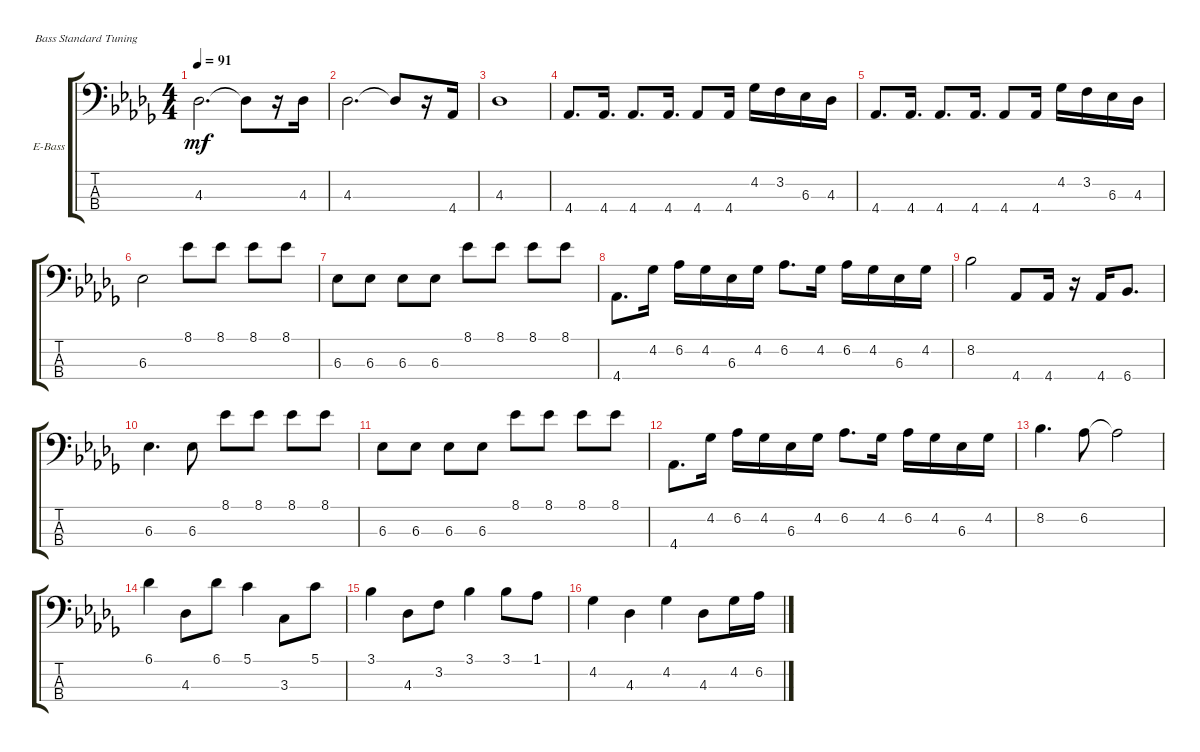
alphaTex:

\defaultSystemsLayout 4
\bracketExtendMode groupsimilarinstruments
\firstSystemTrackNameOrientation horizontal
\otherSystemsTrackNameOrientation horizontal
\track ("Electric Bass" "E-Bass") {instrument electricbassfinger}
\staff {score tabs}
\tuning (G2 D2 A1 E1)
\ts (4 4)
\tempo 91
\clef f4
\ks db
4.3.2{d dy mf} 4.3{t}.8 r.16 4.3.16 |
4.3.2{d} 4.3{t}.8 r.16 4.4.16 |
4.3.1 |
4.4.8{d} 4.4.16{d} 4.4.8{d} 4.4.16{d} 4.4.8 4.4.16 4.2.16 3.2.16 6.3.16 4.3.16 |
4.4.8{d} 4.4.16{d} 4.4.8{d} 4.4.16{d} 4.4.8 4.4.16 4.2.16 3.2.16 6.3.16 4.3.16 |
6.3.2 8.1.8 8.1.8 8.1.8 8.1.8 |
6.3.8 6.3.8 6.3.8 6.3.8 8.1.8 8.1.8 8.1.8 8.1.8 |
4.4.8{d} 4.2.16 6.2.16 4.2.16 6.3.16 4.2.16 6.2.8{d} 4.2.16 6.2.16 4.2.16 6.3.16 4.2.16 |
8.2.2 4.4.8 4.4.16 r.16 4.4.16 6.4.8{d} |
6.3.4{d} 6.3.8 8.1.8 8.1.8 8.1.8 8.1.8 |
6.3.8 6.3.8 6.3.8 6.3.8 8.1.8 8.1.8 8.1.8 8.1.8 |
4.4.8{d} 4.2.16 6.2.16 4.2.16 6.3.16 4.2.16 6.2.8{d} 4.2.16 6.2.16 4.2.16 6.3.16 4.2.16 |
8.2.4{d} 6.2.8 6.2{t}.2 |
6.1.4 4.3.8 6.1.8 5.1.4 3.3.8 5.1.8 |
3.1.4 4.3.8 3.2.8 3.1.4 3.1.8 1.1.8 |
4.2.4 4.3.4 4.2.4 4.3.8 4.2.16 6.2.16
